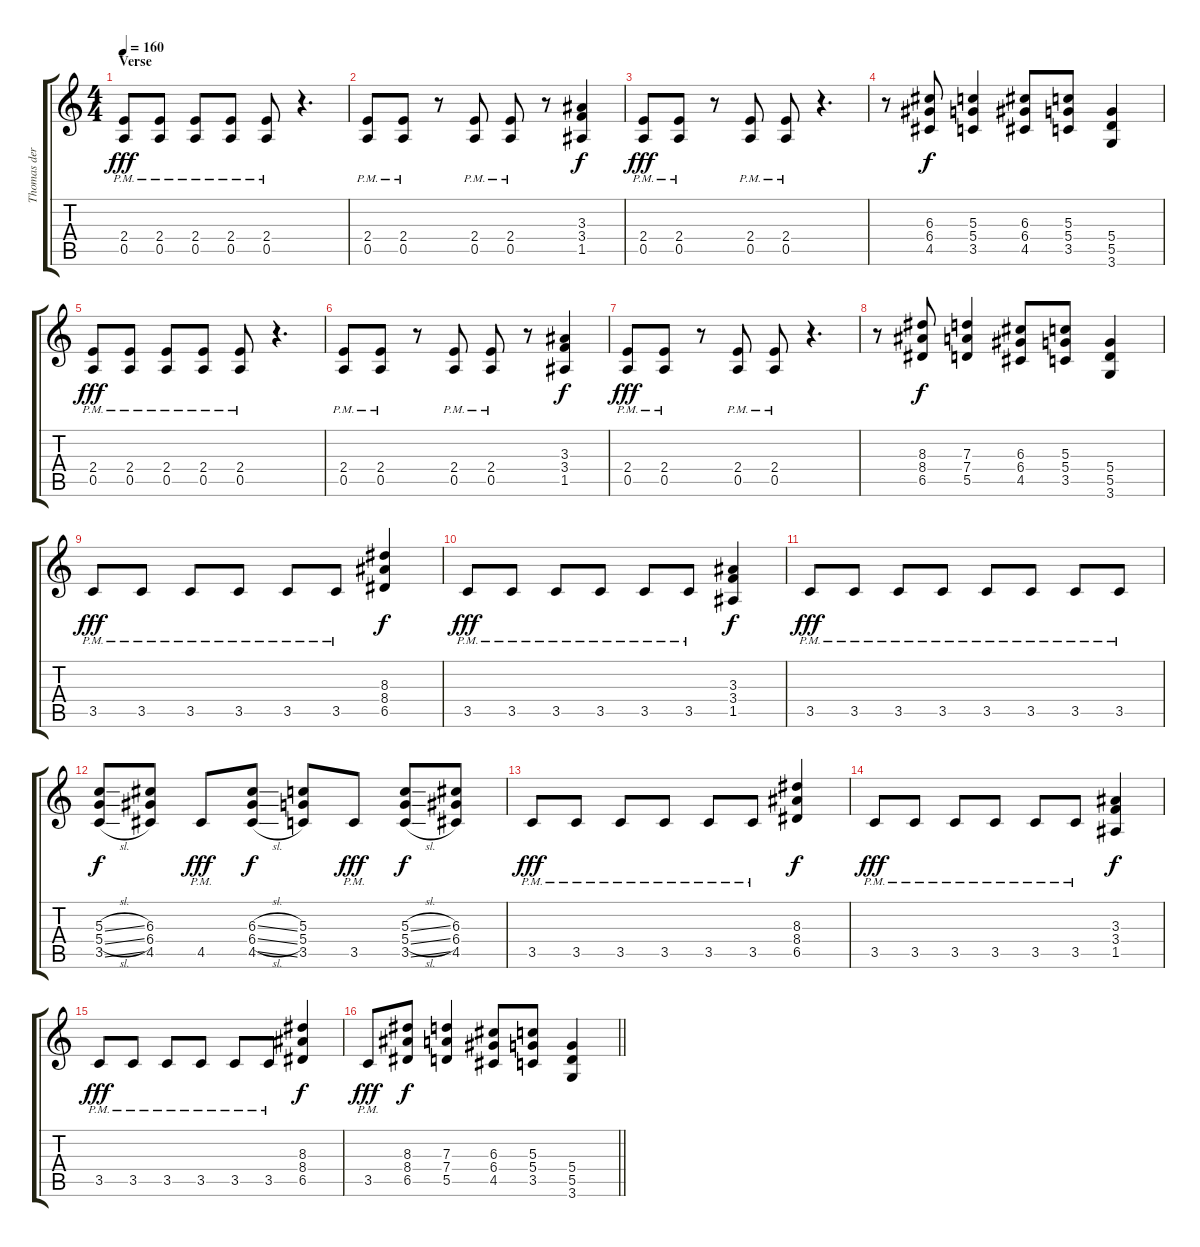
\track ("Thomas der Münzer" "Thomas der") {instrument distortionguitar}
\staff {score tabs}
\tuning (E4 B3 G3 D3 A2 E2) {hide}
\ts (4 4)
\section ("" "Verse")
\tempo 160
\clef g2
\ks c
(2.4{pm} 0.5{pm}).8{dy fff} (2.4{pm} 0.5{pm}).8 (2.4{pm} 0.5{pm}).8 (2.4{pm} 0.5{pm}).8 (2.4{pm} 0.5{pm}).8 r.4{d} |
(2.4{pm} 0.5{pm}).8 (2.4{pm} 0.5{pm}).8 r.8 (2.4{pm} 0.5{pm}).8 (2.4{pm} 0.5{pm}).8 r.8 (3.3 3.4 1.5).4{dy f} |
(2.4{pm} 0.5{pm}).8{dy fff} (2.4{pm} 0.5{pm}).8 r.8 (2.4{pm} 0.5{pm}).8 (2.4{pm} 0.5{pm}).8 r.4{d} |
r.8 (6.3 6.4 4.5).8{dy f} (5.3 5.4 3.5).4 (6.3 6.4 4.5).8 (5.3 5.4 3.5).8 (5.4 5.5 3.6).4 |
(2.4{pm} 0.5{pm}).8{dy fff} (2.4{pm} 0.5{pm}).8 (2.4{pm} 0.5{pm}).8 (2.4{pm} 0.5{pm}).8 (2.4{pm} 0.5{pm}).8 r.4{d} |
(2.4{pm} 0.5{pm}).8 (2.4{pm} 0.5{pm}).8 r.8 (2.4{pm} 0.5{pm}).8 (2.4{pm} 0.5{pm}).8 r.8 (3.3 3.4 1.5).4{dy f} |
(2.4{pm} 0.5{pm}).8{dy fff} (2.4{pm} 0.5{pm}).8 r.8 (2.4{pm} 0.5{pm}).8 (2.4{pm} 0.5{pm}).8 r.4{d} |
r.8 (8.3 8.4 6.5).8{dy f} (7.3 7.4 5.5).4 (6.3 6.4 4.5).8 (5.3 5.4 3.5).8 (5.4 5.5 3.6).4 |
3.5{pm}.8{dy fff} 3.5{pm}.8 3.5{pm}.8 3.5{pm}.8 3.5{pm}.8 3.5{pm}.8 (8.3 8.4 6.5).4{dy f} |
3.5{pm}.8{dy fff} 3.5{pm}.8 3.5{pm}.8 3.5{pm}.8 3.5{pm}.8 3.5{pm}.8 (3.3 3.4 1.5).4{dy f} |
3.5{pm}.8{dy fff} 3.5{pm}.8 3.5{pm}.8 3.5{pm}.8 3.5{pm}.8 3.5{pm}.8 3.5{pm}.8 3.5{pm}.8 |
(5.3{sl} 5.4{sl} 3.5{sl}).8{dy f} (6.3 6.4 4.5).8 4.5{pm}.8{dy fff} (6.3{sl} 6.4{sl} 4.5{sl}).8{dy f} (5.3 5.4 3.5).8 3.5{pm}.8{dy fff} (5.3{sl} 5.4{sl} 3.5{sl}).8{dy f} (6.3 6.4 4.5).8 |
3.5{pm}.8{dy fff} 3.5{pm}.8 3.5{pm}.8 3.5{pm}.8 3.5{pm}.8 3.5{pm}.8 (8.3 8.4 6.5).4{dy f} |
3.5{pm}.8{dy fff} 3.5{pm}.8 3.5{pm}.8 3.5{pm}.8 3.5{pm}.8 3.5{pm}.8 (3.3 3.4 1.5).4{dy f} |
3.5{pm}.8{dy fff} 3.5{pm}.8 3.5{pm}.8 3.5{pm}.8 3.5{pm}.8 3.5{pm}.8 (8.3 8.4 6.5).4{dy f} |
\barLineRight lightlight
3.5{pm}.8{dy fff} (8.3 8.4 6.5).8{dy f} (7.3 7.4 5.5).4 (6.3 6.4 4.5).8 (5.3 5.4 3.5).8 (5.4 5.5 3.6).4
